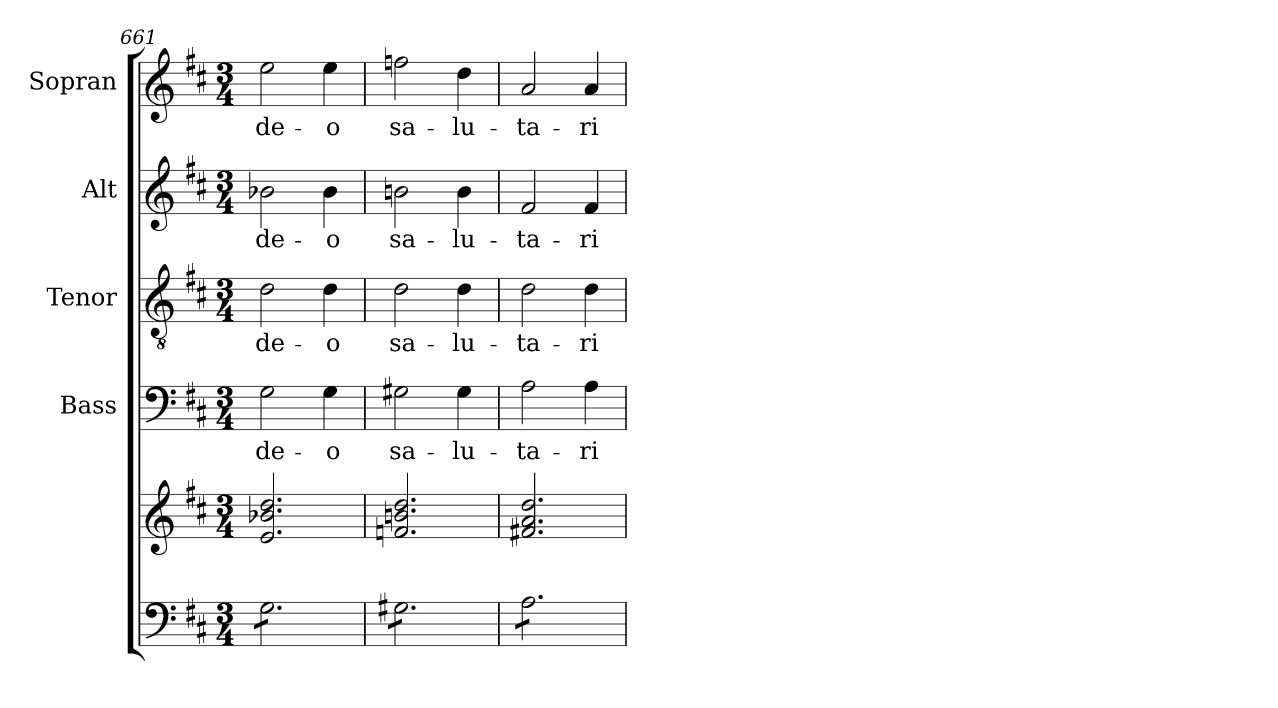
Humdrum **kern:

**kern	**kern	**kern	**text	**kern	**text	**kern	**text	**kern	**text
*part5	*part5	*part4	*part4	*part3	*part3	*part2	*part2	*part1	*part1
*staff6	*staff5	*staff4	*staff4	*staff3	*staff3	*staff2	*staff2	*staff1	*staff1
*	*	*I"Bass	*	*I"Tenor	*	*I"Alt	*	*I"Sopran	*
*	*	*I'B.	*	*I'T.	*	*I'A.	*	*I'S.	*
*clefF4	*clefG2	*clefF4	*	*clefGv2	*	*clefG2	*	*clefG2	*
*k[f#c#]	*k[f#c#]	*k[f#c#]	*	*k[f#c#]	*	*k[f#c#]	*	*k[f#c#]	*
*D:	*D:	*D:	*	*D:	*	*D:	*	*D:	*
*M3/4	*M3/4	*M3/4	*	*M3/4	*	*M3/4	*	*M3/4	*
=661	=661	=661	=661	=661	=661	=661	=661	=661	=661
!	!	!	!LO:LY:b	!	!LO:LY:b	!	!LO:LY:b	!	!LO:LY:b
*tremolo	*	*	*	*	*	*	*	*	*
8G\L	2.e/ 2.b-X/ 2.dd/	2G\	de-	2d\	de-	2b-X\	de-	2ee\	de-
8G\	.	.	.	.	.	.	.	.	.
8G\	.	.	.	.	.	.	.	.	.
8G\	.	.	.	.	.	.	.	.	.
!	!	!	!LO:LY:b	!	!LO:LY:b	!	!LO:LY:b	!	!LO:LY:b
8G\	.	4G\	-o	4d\	-o	4b-\	-o	4ee\	-o
8G\J	.	.	.	.	.	.	.	.	.
=662	=662	=662	=662	=662	=662	=662	=662	=662	=662
!	!	!	!LO:LY:b	!	!LO:LY:b	!	!LO:LY:b	!	!LO:LY:b
8G#X\L	2.fn/ 2.bn/ 2.dd/	2G#X\	sa-	2d\	sa-	2bn\	sa-	2ffn\	sa-
8G#X\	.	.	.	.	.	.	.	.	.
8G#X\	.	.	.	.	.	.	.	.	.
8G#X\	.	.	.	.	.	.	.	.	.
!	!	!	!LO:LY:b	!	!LO:LY:b	!	!LO:LY:b	!	!LO:LY:b
8G#X\	.	4G#\	-lu-	4d\	-lu-	4b\	-lu-	4dd\	-lu-
8G#X\J	.	.	.	.	.	.	.	.	.
=663	=663	=663	=663	=663	=663	=663	=663	=663	=663
!	!	!	!LO:LY:b	!	!LO:LY:b	!	!LO:LY:b	!	!LO:LY:b
8A\L	2.f#X/ 2.a/ 2.dd/	2A\	-ta-	2d\	-ta-	2f#/	-ta-	2a/	-ta-
8A\	.	.	.	.	.	.	.	.	.
8A\	.	.	.	.	.	.	.	.	.
8A\	.	.	.	.	.	.	.	.	.
!	!	!	!LO:LY:b	!	!LO:LY:b	!	!LO:LY:b	!	!LO:LY:b
8A\	.	4A\	-ri	4d\	-ri	4f#/	-ri	4a/	-ri
8A\J	.	.	.	.	.	.	.	.	.
*Xtremolo	*	*	*	*	*	*	*	*	*
=	=	=	=	=	=	=	=	=	=
*-	*-	*-	*-	*-	*-	*-	*-	*-	*-
